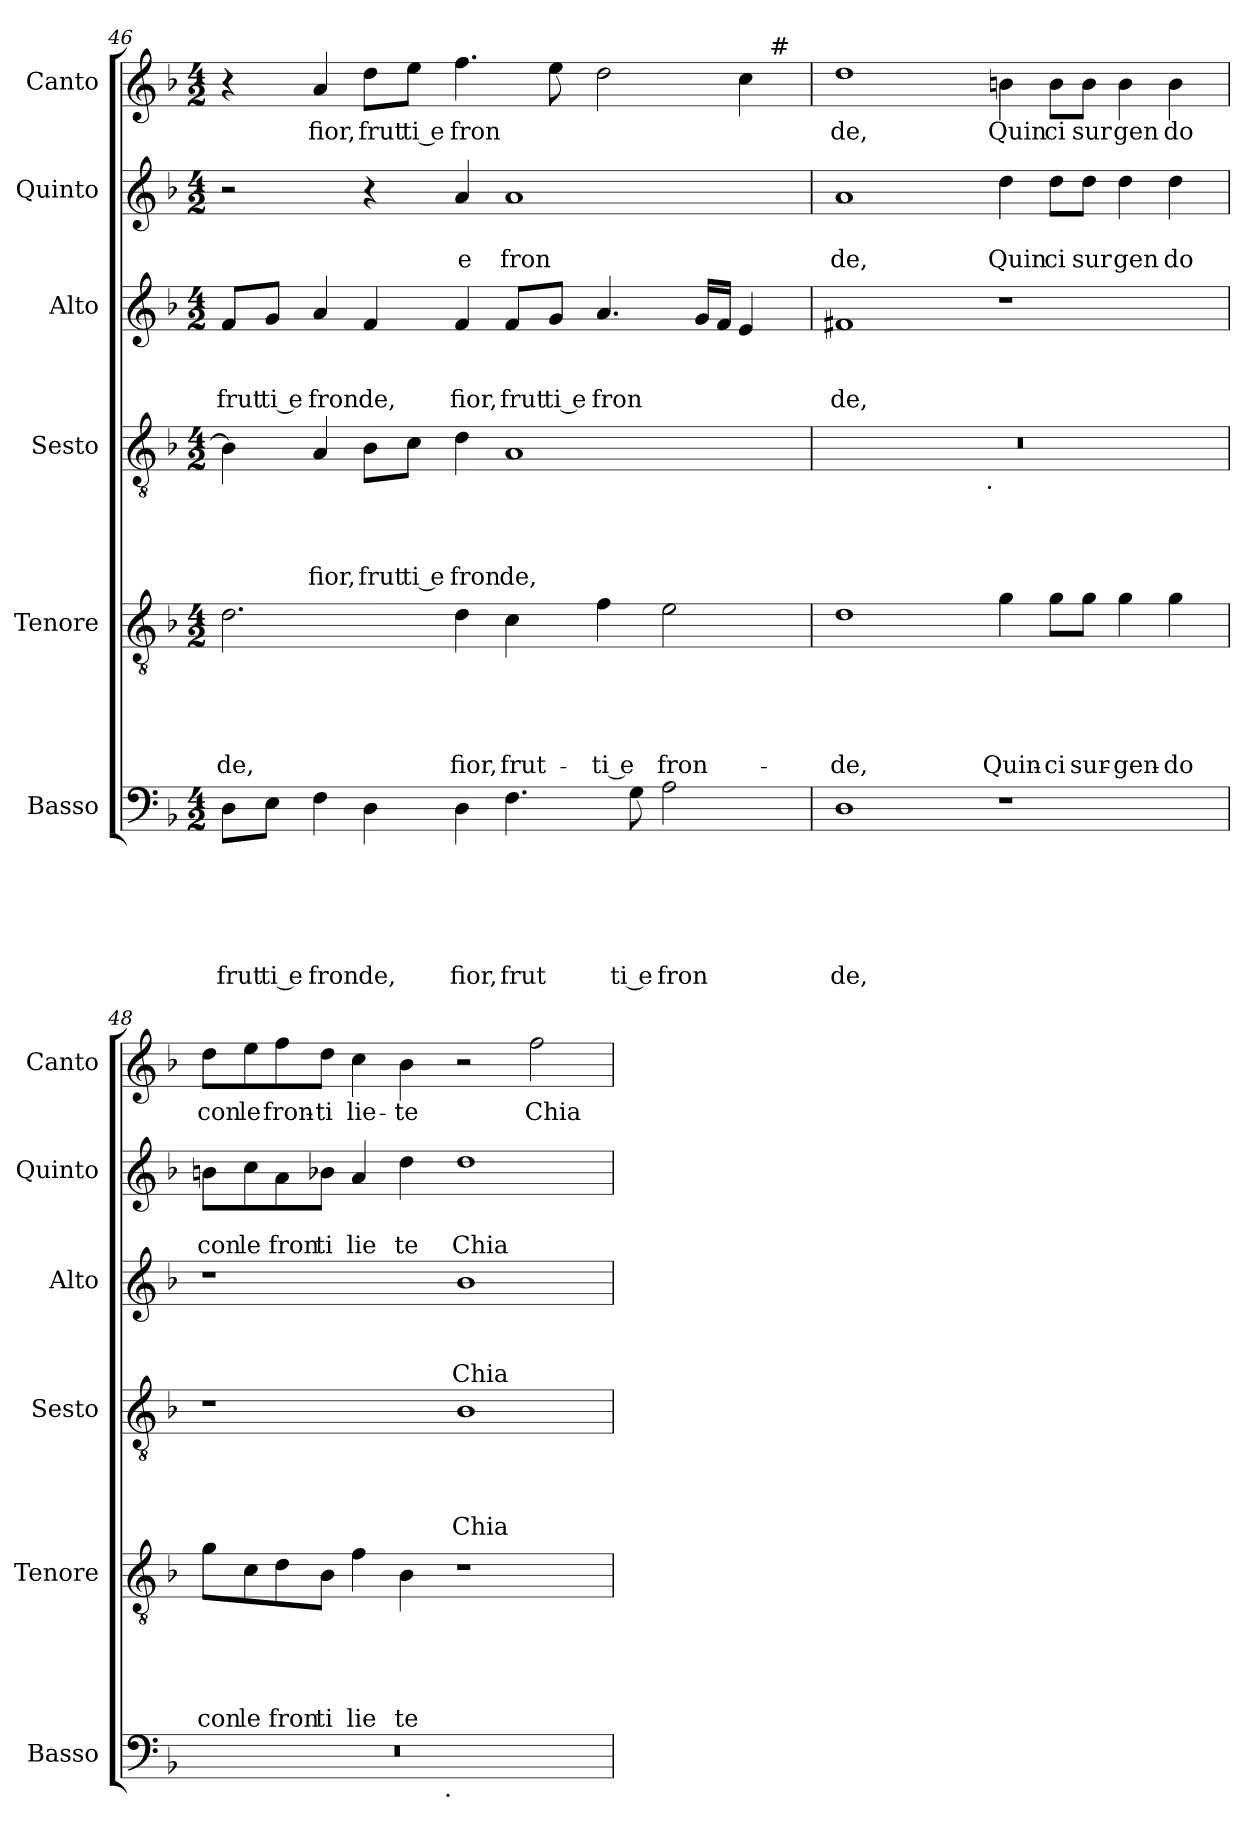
**kern	**text	**text	**text	**text	**text	**text	**kern	**text	**text	**text	**text	**text	**kern	**text	**text	**text	**text	**kern	**text	**text	**text	**kern	**text	**text	**kern	**text
*part6	*part6	*part6	*part6	*part6	*part6	*part6	*part5	*part5	*part5	*part5	*part5	*part5	*part4	*part4	*part4	*part4	*part4	*part3	*part3	*part3	*part3	*part2	*part2	*part2	*part1	*part1
*staff6	*staff6	*staff6	*staff6	*staff6	*staff6	*staff6	*staff5	*staff5	*staff5	*staff5	*staff5	*staff5	*staff4	*staff4	*staff4	*staff4	*staff4	*staff3	*staff3	*staff3	*staff3	*staff2	*staff2	*staff2	*staff1	*staff1
*I"Basso	*	*	*	*	*	*	*I"Tenore	*	*	*	*	*	*I"Sesto	*	*	*	*	*I"Alto	*	*	*	*I"Quinto	*	*	*I"Canto	*
*I'Basso	*	*	*	*	*	*	*I'Tenore	*	*	*	*	*	*I'Sesto	*	*	*	*	*I'Alto	*	*	*	*I'Quinto	*	*	*I'Canto	*
*clefF4	*	*	*	*	*	*	*clefGv2	*	*	*	*	*	*clefGv2	*	*	*	*	*clefG2	*	*	*	*clefG2	*	*	*clefG2	*
*k[b-]	*	*	*	*	*	*	*k[b-]	*	*	*	*	*	*k[b-]	*	*	*	*	*k[b-]	*	*	*	*k[b-]	*	*	*k[b-]	*
*F:	*	*	*	*	*	*	*F:	*	*	*	*	*	*F:	*	*	*	*	*F:	*	*	*	*F:	*	*	*F:	*
*M4/2	*	*	*	*	*	*	*M4/2	*	*	*	*	*	*M4/2	*	*	*	*	*M4/2	*	*	*	*M4/2	*	*	*M4/2	*
=46	=46	=46	=46	=46	=46	=46	=46	=46	=46	=46	=46	=46	=46	=46	=46	=46	=46	=46	=46	=46	=46	=46	=46	=46	=46	=46
!	!	!	!	!	!	!LO:LY:b	!	!	!	!	!	!LO:LY:b	!	!	!	!	!	!	!	!	!LO:LY:b	!	!	!	!	!
*	*	*	*	*	*	*	*	*	*	*	*	*	*	*	*	*	*	*	*	*	*	*	*	*	*^	*
8D\L	.	.	.	.	.	frut	2.d\	.	.	.	.	-de,	4B-\]	.	.	.	.	8f/L	.	.	frut	2r	.	.	4r	1ryy	.
!	!	!	!	!	!	!LO:LY:b:rj	!	!	!	!	!	!	!	!	!	!	!	!	!	!	!LO:LY:b:rj	!	!	!	!	!	!
8E\J	.	.	.	.	.	ti e	.	.	.	.	.	.	.	.	.	.	.	8g/J	.	.	ti e	.	.	.	.	.	.
!	!	!	!	!	!	!LO:LY:b	!	!	!	!	!	!	!	!	!	!	!LO:LY:b	!	!	!	!LO:LY:b	!	!	!	!	!	!LO:LY:b
4F\	.	.	.	.	.	fron	.	.	.	.	.	.	4A/	.	.	.	fior,	4a/	.	.	fron	.	.	.	4a/	.	fior,
!	!	!	!	!	!	!LO:LY:b	!	!	!	!	!	!	!	!	!	!	!LO:LY:b	!	!	!	!LO:LY:b	!	!	!	!	!	!LO:LY:b
4D\	.	.	.	.	.	de,	.	.	.	.	.	.	8B-\L	.	.	.	frut	4f/	.	.	de,	4r	.	.	8dd\L	.	frut
!	!	!	!	!	!	!	!	!	!	!	!	!	!	!	!	!	!LO:LY:b:rj	!	!	!	!	!	!	!	!	!	!LO:LY:b:rj
.	.	.	.	.	.	.	.	.	.	.	.	.	8c\J	.	.	.	ti e	.	.	.	.	.	.	.	8ee\J	.	ti e
!	!	!	!	!	!	!LO:LY:b	!	!	!	!	!	!LO:LY:b	!	!	!	!	!LO:LY:b	!	!	!	!LO:LY:b	!	!	!LO:LY:b	!	!	!LO:LY:b
4D\	.	.	.	.	.	fior,	4d\	.	.	.	.	fior,	4d\	.	.	.	fron	4f/	.	.	fior,	4a/	.	e	4.ff\	.	fron
!	!	!	!	!	!	!LO:LY:b	!	!	!	!	!	!LO:LY:b	!	!	!	!	!LO:LY:b	!	!	!	!LO:LY:b	!	!	!LO:LY:b	!	!	!
4.F\	.	.	.	.	.	frut	4c\	.	.	.	.	frut-	1A	.	.	.	de,	8f/L	.	.	frut	1a	.	fron	.	2ryy	.
!	!	!	!	!	!	!	!	!	!	!	!	!	!	!	!	!	!	!	!	!	!LO:LY:b:rj	!	!	!	!	!	!
.	.	.	.	.	.	.	.	.	.	.	.	.	.	.	.	.	.	8g/J	.	.	ti e	.	.	.	8ee\	.	.
!	!	!	!	!	!	!	!	!	!	!	!	!LO:LY:b:rj	!	!	!	!	!	!	!	!	!LO:LY:b	!	!	!	!	!	!
.	.	.	.	.	.	.	4f\	.	.	.	.	-ti e	.	.	.	.	.	4.a/	.	.	fron	.	.	.	2dd\	.	.
!	!	!	!	!	!	!LO:LY:b:rj	!	!	!	!	!	!	!	!	!	!	!	!	!	!	!	!	!	!	!	!	!
8G\	.	.	.	.	.	ti e	.	.	.	.	.	.	.	.	.	.	.	.	.	.	.	.	.	.	.	.	.
!	!	!	!	!	!	!LO:LY:b	!	!	!	!	!	!LO:LY:b	!	!	!	!	!	!	!	!	!	!	!	!	!	!	!
2A\	.	.	.	.	.	fron	2e\	.	.	.	.	fron-	.	.	.	.	.	.	.	.	.	.	.	.	.	4ryy	.
.	.	.	.	.	.	.	.	.	.	.	.	.	.	.	.	.	.	16g/LL	.	.	.	.	.	.	.	.	.
.	.	.	.	.	.	.	.	.	.	.	.	.	.	.	.	.	.	16f/JJ	.	.	.	.	.	.	.	.	.
.	.	.	.	.	.	.	.	.	.	.	.	.	.	.	.	.	.	4e/	.	.	.	.	.	.	4cc\	16..ryy	.
!	!	!	!	!	!	!	!	!	!	!	!	!	!	!	!	!	!	!	!	!	!	!	!	!	!	!LO:TX:a:t=#	!
.	.	.	.	.	.	.	.	.	.	.	.	.	.	.	.	.	.	.	.	.	.	.	.	.	.	8ryy	.
.	.	.	.	.	.	.	.	.	.	.	.	.	.	.	.	.	.	.	.	.	.	.	.	.	.	64ryy	.
=47	=47	=47	=47	=47	=47	=47	=47	=47	=47	=47	=47	=47	=47	=47	=47	=47	=47	=47	=47	=47	=47	=47	=47	=47	=47	=47	=47
!	!	!	!	!	!	!LO:LY:b	!	!	!	!	!	!LO:LY:b	!	!	!	!	!	!	!	!	!LO:LY:b	!	!	!LO:LY:b	!	!	!LO:LY:b
*	*	*	*	*	*	*	*	*	*	*	*	*	*^	*	*	*	*	*	*	*	*	*	*	*	*v	*v	*
1D	.	.	.	.	.	de,	1d	.	.	.	.	-de,	0r	2ryy	.	.	.	.	1f#X	.	.	de,	1a	.	de,	1dd	de,
.	.	.	.	.	.	.	.	.	.	.	.	.	.	4...ryy	.	.	.	.	.	.	.	.	.	.	.	.	.
!	!	!	!	!	!	!	!	!	!	!	!	!	!	!LO:TX:b:t=.	!	!	!	!	!	!	!	!	!	!	!	!	!
.	.	.	.	.	.	.	.	.	.	.	.	.	.	1ryy	.	.	.	.	.	.	.	.	.	.	.	.	.
!	!	!	!	!	!	!	!	!	!	!	!	!LO:LY:b	!	!	!	!	!	!	!	!	!	!	!	!	!LO:LY:b	!	!LO:LY:b
1r	.	.	.	.	.	.	4g\	.	.	.	.	Quin-	.	.	.	.	.	.	1r	.	.	.	4dd\	.	Quin	4bn\	Quin
!	!	!	!	!	!	!	!	!	!	!	!	!LO:LY:b	!	!	!	!	!	!	!	!	!	!	!	!	!LO:LY:b	!	!LO:LY:b
.	.	.	.	.	.	.	8g\L	.	.	.	.	-ci	.	.	.	.	.	.	.	.	.	.	8dd\L	.	ci	8b\L	ci
!	!	!	!	!	!	!	!	!	!	!	!	!LO:LY:b	!	!	!	!	!	!	!	!	!	!	!	!	!LO:LY:b	!	!LO:LY:b
.	.	.	.	.	.	.	8g\J	.	.	.	.	sur-	.	.	.	.	.	.	.	.	.	.	8dd\J	.	sur	8b\J	sur
!	!	!	!	!	!	!	!	!	!	!	!	!LO:LY:b	!	!	!	!	!	!	!	!	!	!	!	!	!LO:LY:b	!	!LO:LY:b
.	.	.	.	.	.	.	4g\	.	.	.	.	-gen-	.	.	.	.	.	.	.	.	.	.	4dd\	.	gen	4b\	gen
!	!	!	!	!	!	!	!	!	!	!	!	!LO:LY:b	!	!	!	!	!	!	!	!	!	!	!	!	!LO:LY:b	!	!LO:LY:b
.	.	.	.	.	.	.	4g\	.	.	.	.	-do	.	.	.	.	.	.	.	.	.	.	4dd\	.	do	4b\	do
.	.	.	.	.	.	.	.	.	.	.	.	.	.	32ryy	.	.	.	.	.	.	.	.	.	.	.	.	.
!!LO:PB:g=z
=48	=48	=48	=48	=48	=48	=48	=48	=48	=48	=48	=48	=48	=48	=48	=48	=48	=48	=48	=48	=48	=48	=48	=48	=48	=48	=48	=48
!	!	!	!	!	!	!	!	!	!	!	!	!LO:LY:b	!	!	!	!	!	!	!	!	!	!	!	!	!LO:LY:b	!	!LO:LY:b
*^	*	*	*	*	*	*	*	*	*	*	*	*	*v	*v	*	*	*	*	*	*	*	*	*	*	*	*	*
0r	2ryy	.	.	.	.	.	.	8g\L	.	.	.	.	con	1r	.	.	.	.	1r	.	.	.	8bn\L	.	con	8dd\L	con
!	!	!	!	!	!	!	!	!	!	!	!	!	!LO:LY:b	!	!	!	!	!	!	!	!	!	!	!	!LO:LY:b	!	!LO:LY:b
.	.	.	.	.	.	.	.	8c\	.	.	.	.	le	.	.	.	.	.	.	.	.	.	8cc\	.	le	8ee\	le
!	!	!	!	!	!	!	!	!	!	!	!	!	!LO:LY:b	!	!	!	!	!	!	!	!	!	!	!	!LO:LY:b	!	!LO:LY:b
.	.	.	.	.	.	.	.	8d\	.	.	.	.	fron	.	.	.	.	.	.	.	.	.	8a\	.	fron	8ff\	fron-
!	!	!	!	!	!	!	!	!	!	!	!	!	!LO:LY:b	!	!	!	!	!	!	!	!	!	!	!	!LO:LY:b	!	!LO:LY:b
.	.	.	.	.	.	.	.	8B-\J	.	.	.	.	ti	.	.	.	.	.	.	.	.	.	8b-X\J	.	ti	8dd\J	-ti
!	!	!	!	!	!	!	!	!	!	!	!	!	!LO:LY:b	!	!	!	!	!	!	!	!	!	!	!	!LO:LY:b	!	!LO:LY:b
.	4...ryy	.	.	.	.	.	.	4f\	.	.	.	.	lie	.	.	.	.	.	.	.	.	.	4a/	.	lie	4cc\	lie-
!	!	!	!	!	!	!	!	!	!	!	!	!	!LO:LY:b	!	!	!	!	!	!	!	!	!	!	!	!LO:LY:b	!	!LO:LY:b
.	.	.	.	.	.	.	.	4B-\	.	.	.	.	te	.	.	.	.	.	.	.	.	.	4dd\	.	te	4b-\	-te
!	!LO:TX:b:t=.	!	!	!	!	!	!	!	!	!	!	!	!	!	!	!	!	!	!	!	!	!	!	!	!	!	!
.	1ryy	.	.	.	.	.	.	.	.	.	.	.	.	.	.	.	.	.	.	.	.	.	.	.	.	.	.
!	!	!	!	!	!	!	!	!	!	!	!	!	!	!	!	!	!	!LO:LY:b	!	!	!	!LO:LY:b	!	!	!LO:LY:b	!	!
.	.	.	.	.	.	.	.	1r	.	.	.	.	.	1B-	.	.	.	Chia	1b-	.	.	Chia	1dd	.	Chia	2r	.
!	!	!	!	!	!	!	!	!	!	!	!	!	!	!	!	!	!	!	!	!	!	!	!	!	!	!	!LO:LY:b
.	.	.	.	.	.	.	.	.	.	.	.	.	.	.	.	.	.	.	.	.	.	.	.	.	.	2ff\	Chia-
.	32ryy	.	.	.	.	.	.	.	.	.	.	.	.	.	.	.	.	.	.	.	.	.	.	.	.	.	.
*v	*v	*	*	*	*	*	*	*	*	*	*	*	*	*	*	*	*	*	*	*	*	*	*	*	*	*	*
=	=	=	=	=	=	=	=	=	=	=	=	=	=	=	=	=	=	=	=	=	=	=	=	=	=	=
*-	*-	*-	*-	*-	*-	*-	*-	*-	*-	*-	*-	*-	*-	*-	*-	*-	*-	*-	*-	*-	*-	*-	*-	*-	*-	*-
